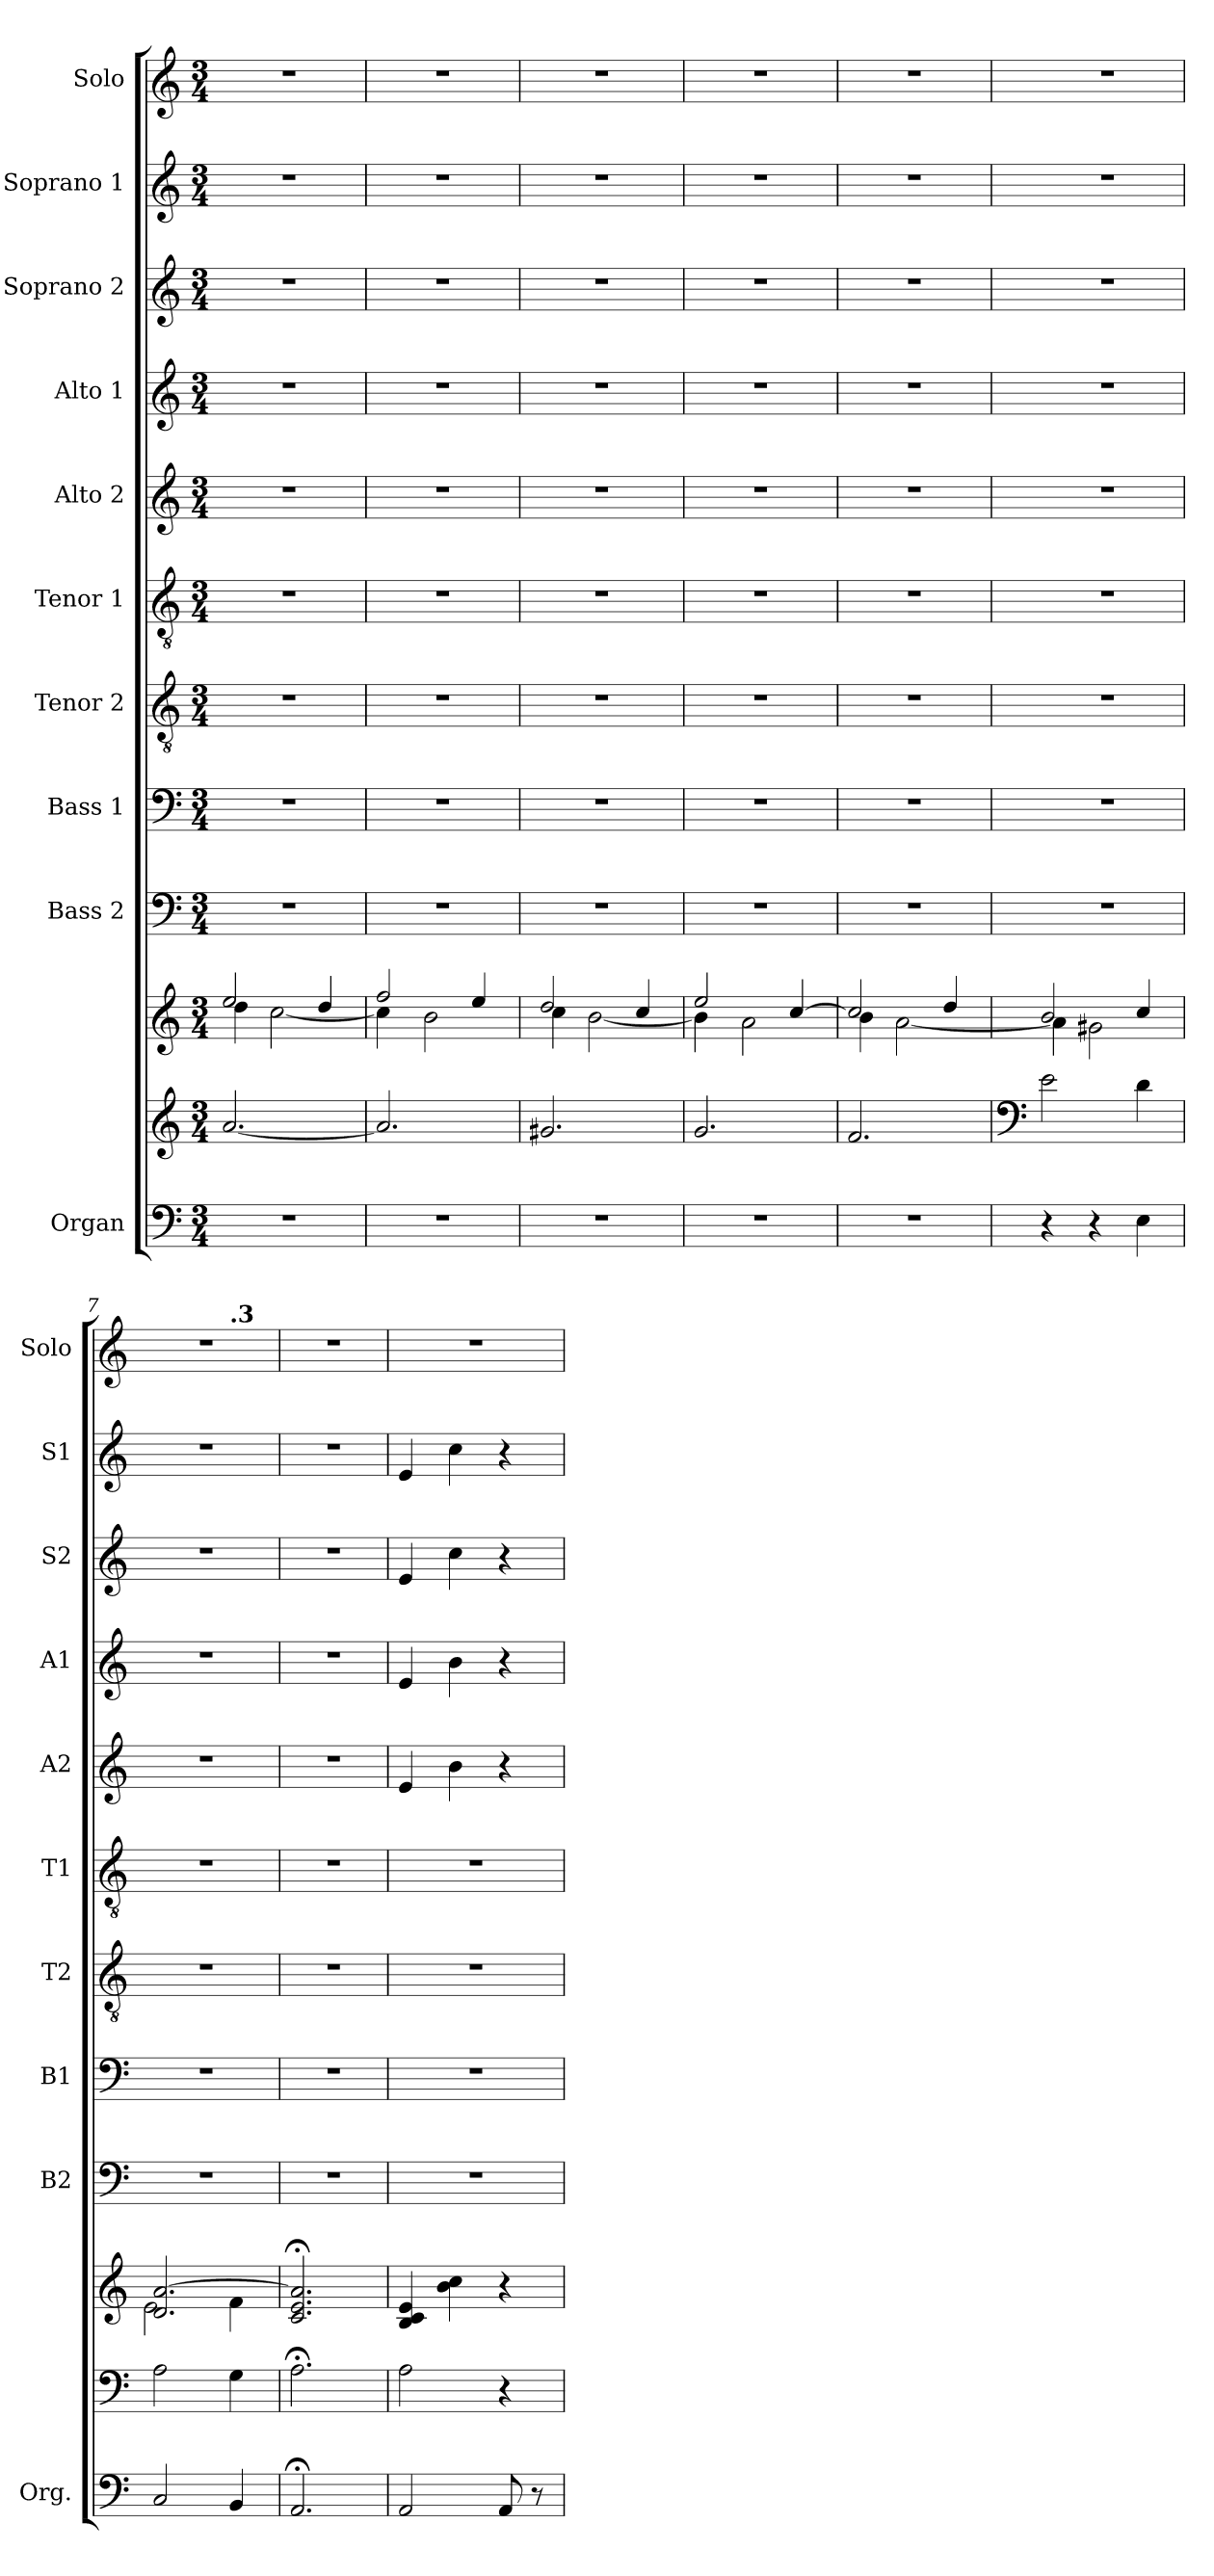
**kern	**kern	**kern	**kern	**kern	**kern	**kern	**kern	**kern	**kern	**kern	**kern
*part10	*part10	*part10	*part9	*part8	*part7	*part6	*part5	*part4	*part3	*part2	*part1
*staff12	*staff11	*staff10	*staff9	*staff8	*staff7	*staff6	*staff5	*staff4	*staff3	*staff2	*staff1
*I"Organ	*	*	*I"Bass 2	*I"Bass 1	*I"Tenor 2	*I"Tenor 1	*I"Alto 2	*I"Alto 1	*I"Soprano 2	*I"Soprano 1	*I"Solo
*I'Org.	*	*	*I'B2	*I'B1	*I'T2	*I'T1	*I'A2	*I'A1	*I'S2	*I'S1	*I'Solo
*clefF4	*clefG2	*clefG2	*clefF4	*clefF4	*clefGv2	*clefGv2	*clefG2	*clefG2	*clefG2	*clefG2	*clefG2
*k[]	*k[]	*k[]	*k[]	*k[]	*k[]	*k[]	*k[]	*k[]	*k[]	*k[]	*k[]
*M3/4	*M3/4	*M3/4	*M3/4	*M3/4	*M3/4	*M3/4	*M3/4	*M3/4	*M3/4	*M3/4	*M3/4
*MM70	*MM70	*MM70	*MM70	*MM70	*MM70	*MM70	*MM70	*MM70	*MM70	*MM70	*MM70
=1	=1	=1	=1	=1	=1	=1	=1	=1	=1	=1	=1
*	*	*^	*	*	*	*	*	*	*	*	*
2.r	[2.a/	2ee/	4dd\	2.r	2.r	2.r	2.r	2.r	2.r	2.r	2.r	2.r
.	.	.	[2cc\	.	.	.	.	.	.	.	.	.
.	.	4dd/	.	.	.	.	.	.	.	.	.	.
=2	=2	=2	=2	=2	=2	=2	=2	=2	=2	=2	=2	=2
2.r	2.a/]	2ff/	4cc\]	2.r	2.r	2.r	2.r	2.r	2.r	2.r	2.r	2.r
.	.	.	2b\	.	.	.	.	.	.	.	.	.
.	.	4ee/	.	.	.	.	.	.	.	.	.	.
=3	=3	=3	=3	=3	=3	=3	=3	=3	=3	=3	=3	=3
2.r	2.g#X/	2dd/	4cc\	2.r	2.r	2.r	2.r	2.r	2.r	2.r	2.r	2.r
.	.	.	[2b\	.	.	.	.	.	.	.	.	.
.	.	4cc/	.	.	.	.	.	.	.	.	.	.
=4	=4	=4	=4	=4	=4	=4	=4	=4	=4	=4	=4	=4
2.r	2.g/	2ee/	4b\]	2.r	2.r	2.r	2.r	2.r	2.r	2.r	2.r	2.r
.	.	.	2a\	.	.	.	.	.	.	.	.	.
.	.	[4cc/	.	.	.	.	.	.	.	.	.	.
=5	=5	=5	=5	=5	=5	=5	=5	=5	=5	=5	=5	=5
2.r	2.f/	2cc/]	4b\	2.r	2.r	2.r	2.r	2.r	2.r	2.r	2.r	2.r
.	.	.	[2a\	.	.	.	.	.	.	.	.	.
.	.	4dd/	.	.	.	.	.	.	.	.	.	.
=6	=6	=6	=6	=6	=6	=6	=6	=6	=6	=6	=6	=6
*	*clefF4	*	*	*	*	*	*	*	*	*	*	*
4r	2e\	2b/	4a\]	2.r	2.r	2.r	2.r	2.r	2.r	2.r	2.r	2.r
4r	.	.	2g#X\	.	.	.	.	.	.	.	.	.
4E\	4d\	4cc/	.	.	.	.	.	.	.	.	.	.
=7	=7	=7	=7	=7	=7	=7	=7	=7	=7	=7	=7	=7
*	*	*	*	*	*	*	*	*	*	*	*	*MM70
!	!	!	!	!	!	!	!	!	!	!	!	!LO:TX:a:t=rit.
*	*	*	*	*	*	*	*	*	*	*	*	*^
2C/	2A\	2.d/ [2.a/	2e\	2.r	2.r	2.r	2.r	2.r	2.r	2.r	2.r	2.r	2ryy
*	*	*	*	*	*	*	*	*	*	*	*	*MM65	*
!	!	!	!	!	!	!	!	!	!	!	!	!	!LO:TX:a:B:t=.3
4BB/	4G\	.	4f\	.	.	.	.	.	.	.	.	.	4ryy
*	*	*v	*v	*	*	*	*	*	*	*	*	*v	*v
=8	=8	=8	=8	=8	=8	=8	=8	=8	=8	=8	=8
*	*	*	*	*	*	*	*	*	*	*	*MM63
2.AA;</	2.A;<\	2.c/;< 2.e/;< 2.a/];<	2.r	2.r	2.r	2.r	2.r	2.r	2.r	2.r	2.r
=9	=9	=9	=9	=9	=9	=9	=9	=9	=9	=9	=9
!!LO:REH:place=s1:a:B:fs=14:t=A
*	*	*	*	*	*	*	*	*	*	*	*MM70
2AA/	2A\	4B/ 4c/ 4e/	2.r	2.r	2.r	2.r	4e/	4e/	4e/	4e/	2.r
.	.	4b\ 4cc\	.	.	.	.	4b\	4b\	4cc\	4cc\	.
8AA/	4r	4r	.	.	.	.	4r	4r	4r	4r	.
8r	.	.	.	.	.	.	.	.	.	.	.
=	=	=	=	=	=	=	=	=	=	=	=
*-	*-	*-	*-	*-	*-	*-	*-	*-	*-	*-	*-
